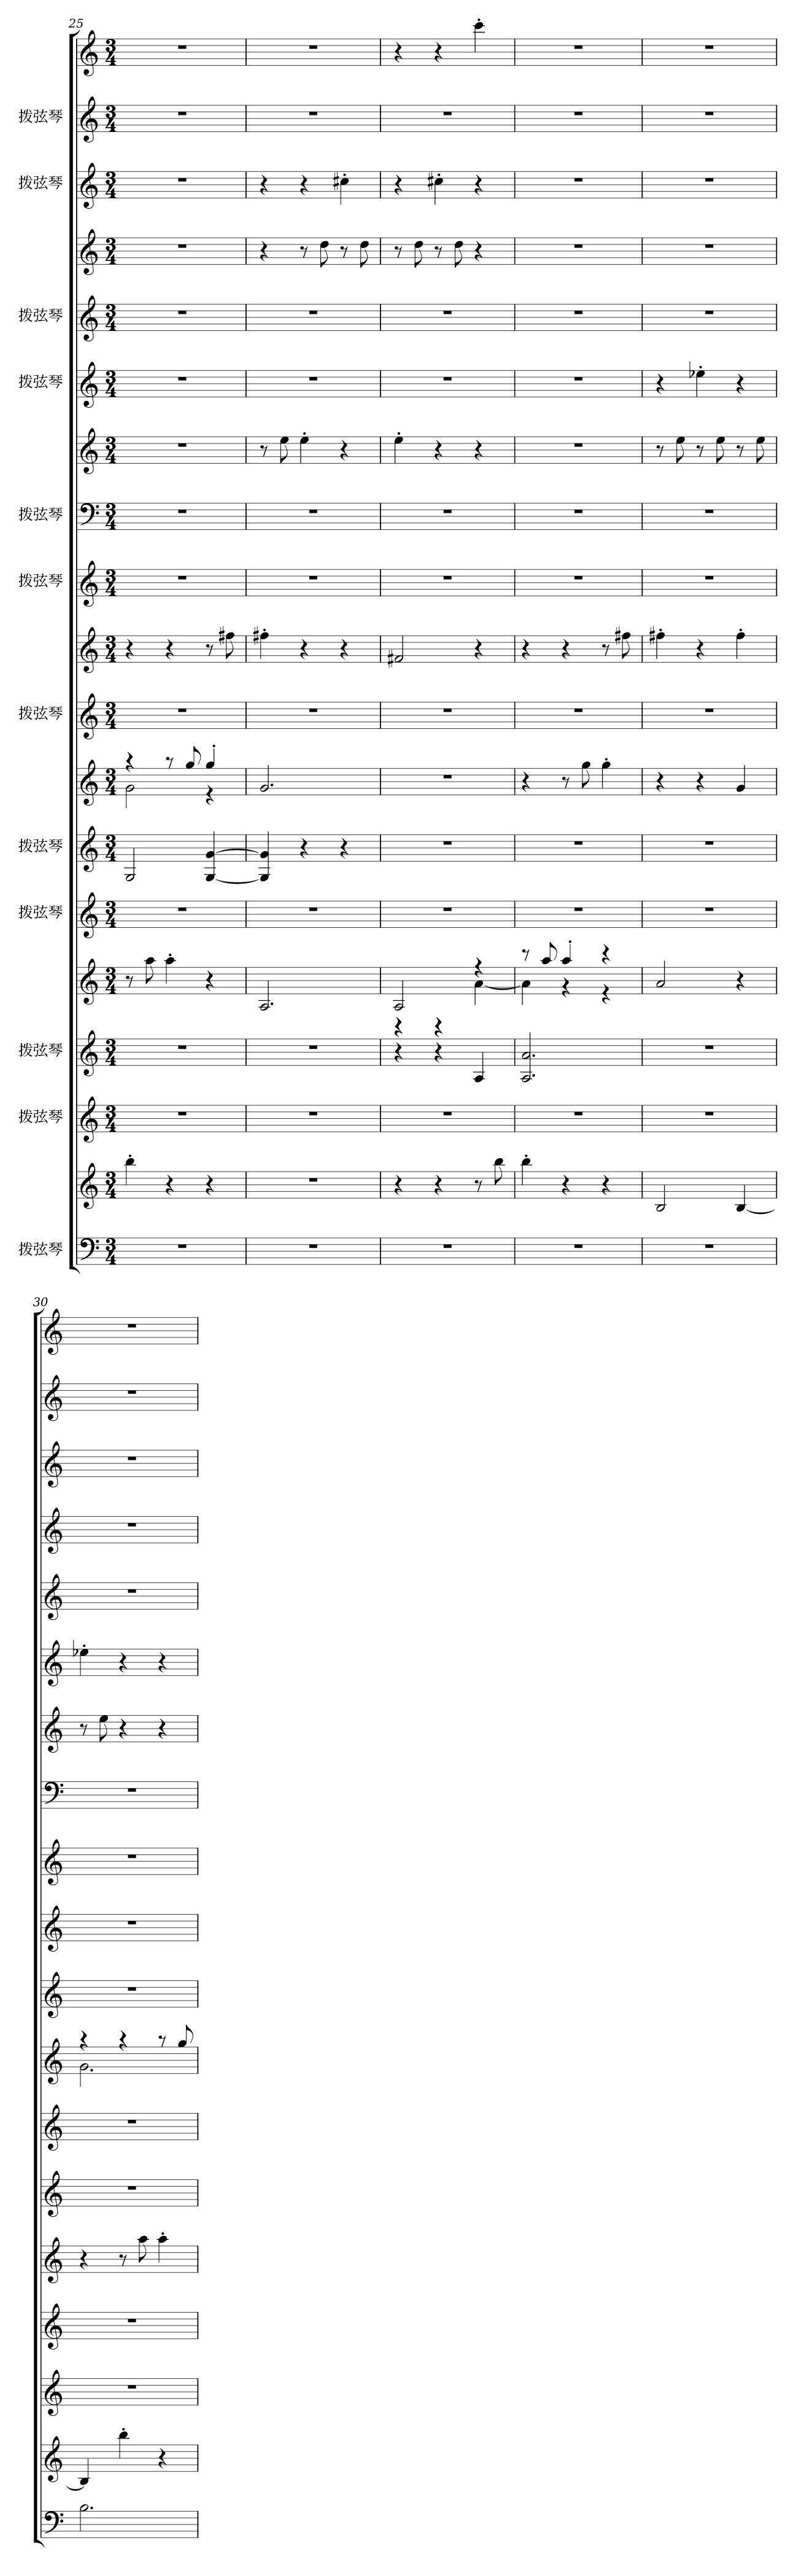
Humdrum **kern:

**kern	**kern	**kern	**kern	**kern	**kern	**kern	**kern	**kern	**kern	**kern	**kern	**kern	**kern	**kern	**kern	**kern	**kern	**kern
*part12	*part12	*part11	*part10	*part10	*part9	*part8	*part8	*part7	*part7	*part6	*part5	*part5	*part4	*part3	*part3	*part2	*part1	*part1
*staff19	*staff18	*staff17	*staff16	*staff15	*staff14	*staff13	*staff12	*staff11	*staff10	*staff9	*staff8	*staff7	*staff6	*staff5	*staff4	*staff3	*staff2	*staff1
*I"拨弦琴	*	*I"拨弦琴	*I"拨弦琴	*	*I"拨弦琴	*I"拨弦琴	*	*I"拨弦琴	*	*I"拨弦琴	*I"拨弦琴	*	*I"拨弦琴	*I"拨弦琴	*	*I"拨弦琴	*I"拨弦琴	*
*clefF4	*clefG2	*clefG2	*clefG2	*clefG2	*clefG2	*clefG2	*clefG2	*clefG2	*clefG2	*clefG2	*clefF4	*clefG2	*clefG2	*clefG2	*clefG2	*clefG2	*clefG2	*clefG2
*k[]	*k[]	*k[]	*k[]	*k[]	*k[]	*k[]	*k[]	*k[]	*k[]	*k[]	*k[]	*k[]	*k[]	*k[]	*k[]	*k[]	*k[]	*k[]
*M3/4	*M3/4	*M3/4	*M3/4	*M3/4	*M3/4	*M3/4	*M3/4	*M3/4	*M3/4	*M3/4	*M3/4	*M3/4	*M3/4	*M3/4	*M3/4	*M3/4	*M3/4	*M3/4
=25	=25	=25	=25	=25	=25	=25	=25	=25	=25	=25	=25	=25	=25	=25	=25	=25	=25	=25
*	*	*	*	*	*	*	*^	*	*	*	*	*	*	*	*	*	*	*
2.r	4bb'\	2.r	2.r	8r	2.r	2G/	4r	2g\	2.r	4r	2.r	2.r	2.r	2.r	2.r	2.r	2.r	2.r	2.r
.	.	.	.	8aa\	.	.	.	.	.	.	.	.	.	.	.	.	.	.	.
.	4r	.	.	4aa'\	.	.	8r	.	.	4r	.	.	.	.	.	.	.	.	.
.	.	.	.	.	.	.	8gg/	.	.	.	.	.	.	.	.	.	.	.	.
.	4r	.	.	4r	.	[4G/ [4g/	4gg'/	4r	.	8r	.	.	.	.	.	.	.	.	.
.	.	.	.	.	.	.	.	.	.	8ff#X\	.	.	.	.	.	.	.	.	.
*	*	*	*	*	*	*	*v	*v	*	*	*	*	*	*	*	*	*	*	*
!!LO:PB:g=z
=26	=26	=26	=26	=26	=26	=26	=26	=26	=26	=26	=26	=26	=26	=26	=26	=26	=26	=26
2.r	2.r	2.r	2.r	2.A/	2.r	4G/] 4g/]	2.g/	2.r	4ff#X'\	2.r	2.r	8r	2.r	2.r	4r	4r	2.r	2.r
.	.	.	.	.	.	.	.	.	.	.	.	8ee\	.	.	.	.	.	.
.	.	.	.	.	.	4r	.	.	4r	.	.	4ee'\	.	.	8r	4r	.	.
.	.	.	.	.	.	.	.	.	.	.	.	.	.	.	8dd\	.	.	.
.	.	.	.	.	.	4r	.	.	4r	.	.	4r	.	.	8r	4cc#X'\	.	.
.	.	.	.	.	.	.	.	.	.	.	.	.	.	.	8dd\	.	.	.
=27	=27	=27	=27	=27	=27	=27	=27	=27	=27	=27	=27	=27	=27	=27	=27	=27	=27	=27
*	*	*	*	*^	*	*	*	*	*	*	*	*	*	*	*	*	*	*
2.r	4r	2.r	4r	2A/	4r	2.r	2.r	2.r	2.r	2f#X/	2.r	2.r	4ee'\	2.r	2.r	8r	4r	2.r	4r
.	.	.	.	.	.	.	.	.	.	.	.	.	.	.	.	8dd\	.	.	.
.	4r	.	4r	.	4r	.	.	.	.	.	.	.	4r	.	.	8r	4cc#X'\	.	4r
.	.	.	.	.	.	.	.	.	.	.	.	.	.	.	.	8dd\	.	.	.
.	8r	.	4A/	4r	[4a\	.	.	.	.	4r	.	.	4r	.	.	4r	4r	.	4ccc'\
.	8bb\	.	.	.	.	.	.	.	.	.	.	.	.	.	.	.	.	.	.
=28	=28	=28	=28	=28	=28	=28	=28	=28	=28	=28	=28	=28	=28	=28	=28	=28	=28	=28	=28
2.r	4bb'\	2.r	2.A/ 2.a/	8r	4a\]	2.r	2.r	4r	2.r	4r	2.r	2.r	2.r	2.r	2.r	2.r	2.r	2.r	2.r
.	.	.	.	8aa/	.	.	.	.	.	.	.	.	.	.	.	.	.	.	.
.	4r	.	.	4aa'/	4r	.	.	8r	.	4r	.	.	.	.	.	.	.	.	.
.	.	.	.	.	.	.	.	8gg\	.	.	.	.	.	.	.	.	.	.	.
.	4r	.	.	4r	4r	.	.	4gg'\	.	8r	.	.	.	.	.	.	.	.	.
.	.	.	.	.	.	.	.	.	.	8ff#X\	.	.	.	.	.	.	.	.	.
*	*	*	*	*v	*v	*	*	*	*	*	*	*	*	*	*	*	*	*	*
=29	=29	=29	=29	=29	=29	=29	=29	=29	=29	=29	=29	=29	=29	=29	=29	=29	=29	=29
2.r	2B/	2.r	2.r	2a/	2.r	2.r	4r	2.r	4ff#X'\	2.r	2.r	8r	4r	2.r	2.r	2.r	2.r	2.r
.	.	.	.	.	.	.	.	.	.	.	.	8ee\	.	.	.	.	.	.
.	.	.	.	.	.	.	4r	.	4r	.	.	8r	4ee-X'\	.	.	.	.	.
.	.	.	.	.	.	.	.	.	.	.	.	8ee\	.	.	.	.	.	.
.	[4B/	.	.	4r	.	.	4g/	.	4ff#'\	.	.	8r	4r	.	.	.	.	.
.	.	.	.	.	.	.	.	.	.	.	.	8ee\	.	.	.	.	.	.
=30	=30	=30	=30	=30	=30	=30	=30	=30	=30	=30	=30	=30	=30	=30	=30	=30	=30	=30
*	*	*	*	*	*	*	*^	*	*	*	*	*	*	*	*	*	*	*
2.B\	4B/]	2.r	2.r	4r	2.r	2.r	4r	2.g\	2.r	2.r	2.r	2.r	8r	4ee-X'\	2.r	2.r	2.r	2.r	2.r
.	.	.	.	.	.	.	.	.	.	.	.	.	8ee\	.	.	.	.	.	.
.	4bb'\	.	.	8r	.	.	4r	.	.	.	.	.	4r	4r	.	.	.	.	.
.	.	.	.	8aa\	.	.	.	.	.	.	.	.	.	.	.	.	.	.	.
.	4r	.	.	4aa'\	.	.	8r	.	.	.	.	.	4r	4r	.	.	.	.	.
.	.	.	.	.	.	.	8gg/	.	.	.	.	.	.	.	.	.	.	.	.
*	*	*	*	*	*	*	*v	*v	*	*	*	*	*	*	*	*	*	*	*
=	=	=	=	=	=	=	=	=	=	=	=	=	=	=	=	=	=	=
*-	*-	*-	*-	*-	*-	*-	*-	*-	*-	*-	*-	*-	*-	*-	*-	*-	*-	*-
